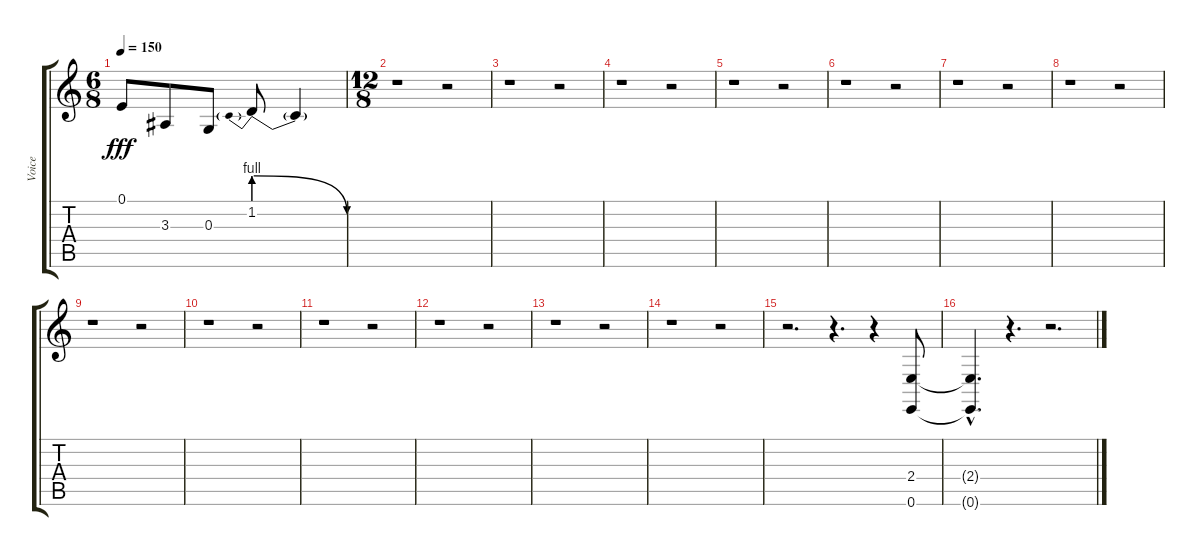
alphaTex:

\track ("Voice" "Voice") {instrument lead2sawtooth}
\staff {score tabs}
\tuning (E4 B3 G3 D3 A2 E2) {hide}
\ts (6 8)
\tempo 150
\clef g2
\ks c
0.1.8{dy fff} 3.3.8 0.3.8 1.2{be (prebendrelease 0 4 60 0)}.8 1.2{t}.4 |
\ts (12 8)
r.1 r.2 |
r.1 r.2 |
r.1 r.2 |
r.1 r.2 |
r.1 r.2 |
r.1 r.2 |
r.1 r.2 |
r.1 r.2 |
r.1 r.2 |
r.1 r.2 |
r.1 r.2 |
r.1 r.2 |
r.1 r.2 |
r.2{d} r.4{d} r.4 (2.4 0.6).8 |
(2.4{hac t} 0.6{hac t}).4{d} r.4{d} r.2{d}
